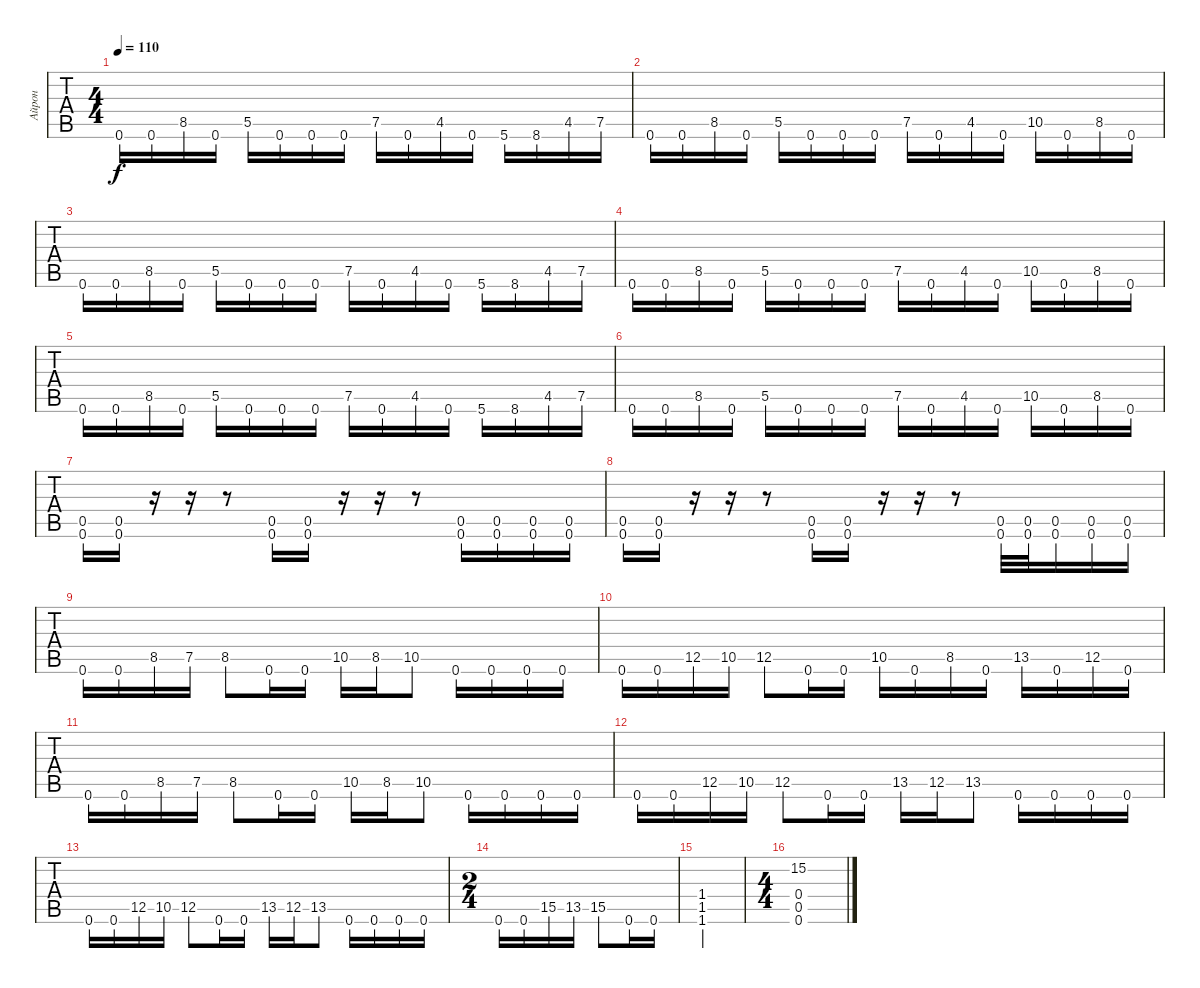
\track ("Айрон" "Айрон") {instrument distortionguitar}
\staff {tabs}
\tuning (Eb4 Bb3 Gb3 Db3 Ab2 Db2) {hide}
\ts (4 4)
\tempo 110
\clef g2
\ks c
0.6.16{dy f} 0.6.16 8.5.16 0.6.16 5.5.16 0.6.16 0.6.16 0.6.16 7.5.16 0.6.16 4.5.16 0.6.16 5.6.16 8.6.16 4.5.16 7.5.16 |
0.6.16 0.6.16 8.5.16 0.6.16 5.5.16 0.6.16 0.6.16 0.6.16 7.5.16 0.6.16 4.5.16 0.6.16 10.5.16 0.6.16 8.5.16 0.6.16 |
0.6.16 0.6.16 8.5.16 0.6.16 5.5.16 0.6.16 0.6.16 0.6.16 7.5.16 0.6.16 4.5.16 0.6.16 5.6.16 8.6.16 4.5.16 7.5.16 |
0.6.16 0.6.16 8.5.16 0.6.16 5.5.16 0.6.16 0.6.16 0.6.16 7.5.16 0.6.16 4.5.16 0.6.16 10.5.16 0.6.16 8.5.16 0.6.16 |
0.6.16 0.6.16 8.5.16 0.6.16 5.5.16 0.6.16 0.6.16 0.6.16 7.5.16 0.6.16 4.5.16 0.6.16 5.6.16 8.6.16 4.5.16 7.5.16 |
0.6.16 0.6.16 8.5.16 0.6.16 5.5.16 0.6.16 0.6.16 0.6.16 7.5.16 0.6.16 4.5.16 0.6.16 10.5.16 0.6.16 8.5.16 0.6.16 |
(0.5 0.6).16 (0.5 0.6).16 r.16 r.16 r.8 (0.5 0.6).16 (0.5 0.6).16 r.16 r.16 r.8 (0.5 0.6).16 (0.5 0.6).16 (0.5 0.6).16 (0.5 0.6).16 |
(0.5 0.6).16 (0.5 0.6).16 r.16 r.16 r.8 (0.5 0.6).16 (0.5 0.6).16 r.16 r.16 r.8 (0.5 0.6).32 (0.5 0.6).32 (0.5 0.6).16 (0.5 0.6).16 (0.5 0.6).16 |
0.6.16 0.6.16 8.5.16 7.5.16 8.5.8 0.6.16 0.6.16 10.5.16 8.5.16 10.5.8 0.6.16 0.6.16 0.6.16 0.6.16 |
0.6.16 0.6.16 12.5.16 10.5.16 12.5.8 0.6.16 0.6.16 10.5.16 0.6.16 8.5.16 0.6.16 13.5.16 0.6.16 12.5.16 0.6.16 |
0.6.16 0.6.16 8.5.16 7.5.16 8.5.8 0.6.16 0.6.16 10.5.16 8.5.16 10.5.8 0.6.16 0.6.16 0.6.16 0.6.16 |
0.6.16 0.6.16 12.5.16 10.5.16 12.5.8 0.6.16 0.6.16 13.5.16 12.5.16 13.5.8 0.6.16 0.6.16 0.6.16 0.6.16 |
0.6.16 0.6.16 12.5.16 10.5.16 12.5.8 0.6.16 0.6.16 13.5.16 12.5.16 13.5.8 0.6.16 0.6.16 0.6.16 0.6.16 |
\ts (2 4)
0.6.16 0.6.16 15.5.16 13.5.16 15.5.8 0.6.16 0.6.16 |
(1.4 1.5 1.6).2 |
\ts (4 4)
(15.2 0.4 0.5 0.6).1
